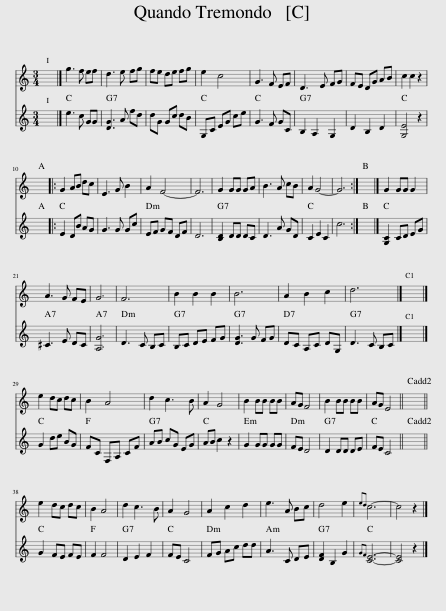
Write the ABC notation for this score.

X:1
%%score 1 2
L:1/8
M:3/4
I:linebreak $
K:C
V:1 treble
V:2 treble
V:1
 x6 |] g3 f ef | d3 e fg | fe de fg | e2 c4 | %5
 G3 F EF | D3 E FG | FE DG AB | c2 c2 z2 |$ x6 |: %10
 G2 AB dc | E3 G B2 | A2 F4- | F6 | G2 GG GA | %15
 B3 A cB | A2 G4- | G6 :| x6 |] G2 GG G2 |$ %20
 A3 G FE | G6 | F6 | B2 B2 B2 | B6 | %25
 A2 B2 c2 | d6 |] x6 |]$ e2 dc dc | B2 A4 | %30
 d2 c3 B | A2 G4 | B2 BB BB | AG F4 | B2 BB BB | %35
 AG E4 || x6 ||$ e2 dc dc | B2 A4 | d2 c3 B | %40
 A2 G4 | A2 c2 d2 | e3 A Bc | d4 e2 |{ed} c6- | %45
 c4 z2 |] %46
V:2
 x6 |] e3 c GG | [DG]3 A fd | dG Gc dB | G,C EG ce | %5
 G3 F GC | B,2 A,2 G,2 | D2 B,2 D2 | [G,E]4 z2 |$ x6 |: %10
 E2 DB AG | G3 G Gc | EF GF DF | D6 | [B,D]2 DD DC | %15
 D3 A GD | C2 E2 C2 | c6 :| x6 |] [G,C]2 CD EG |$ %20
 ^C3 E DC | [A,G]6 | D3 C B,C | B,C DE FG | [DG]3 G FG | %25
 DC A,C DG, | D3 C B,C |] x6 |]$ G2 de BG | FC F,A, CF | %30
 AB cG EG | AB c2 z2 | G2 GG GG | FE D4 | D2 DD DE | %35
 FE C4 || x6 ||$ G2 FE FE | F2 F4 | D2 E2 F2 | %40
 FE C4 | FG Ac dd | A3 C DE | [DF]2 B,2 G2 |{GF} [CE]6- | %45
 [CE]4 z2 |] %46
